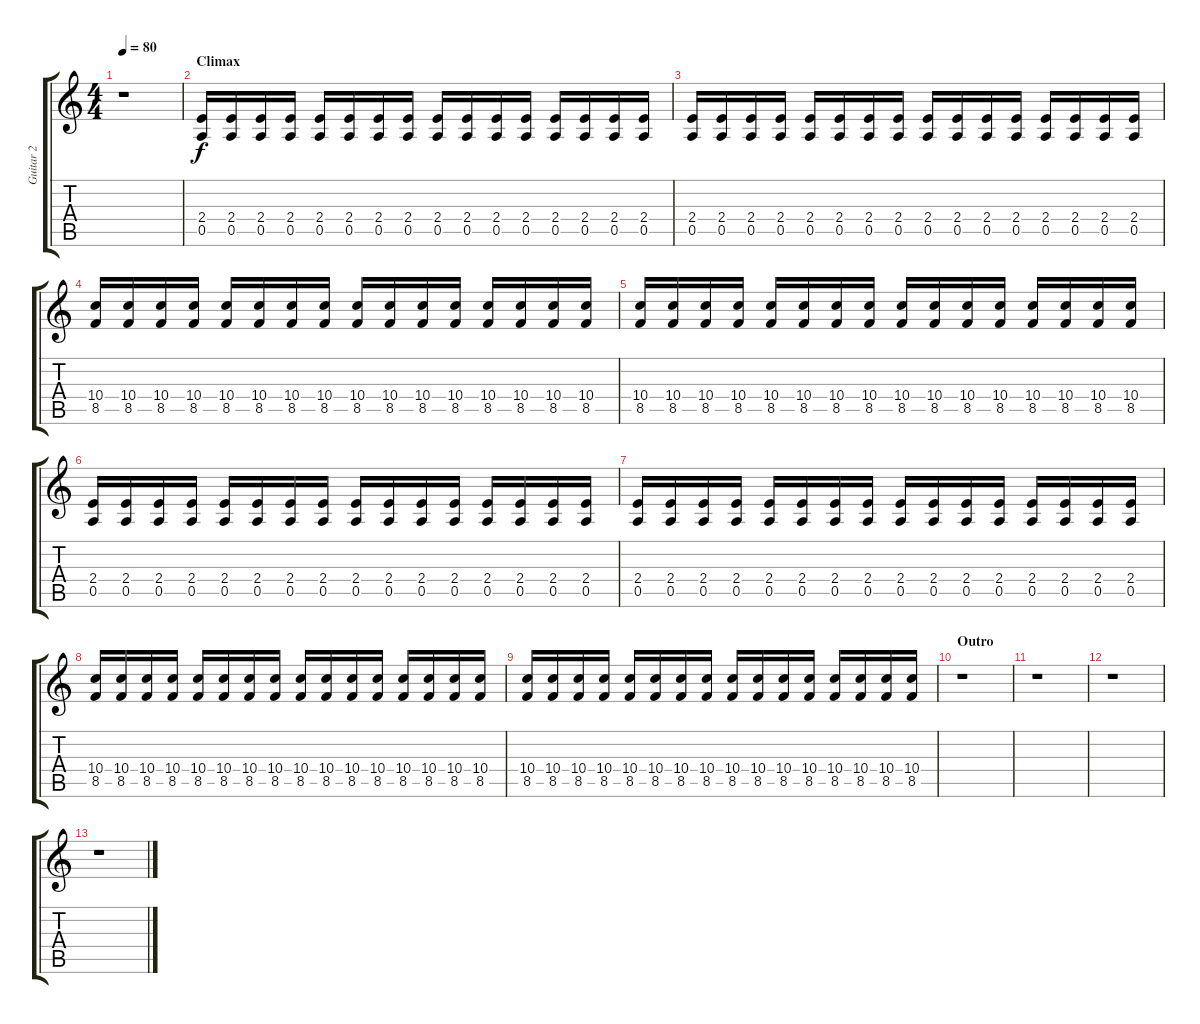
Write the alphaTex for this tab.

\track ("Guitar 2" "Guitar 2") {instrument distortionguitar}
\staff {score tabs}
\tuning (E4 B3 G3 D3 A2 E2) {hide}
\ts (4 4)
\tempo 80
\clef g2
\ks c
r.1{dy f} |
\section ("" "Climax")
(2.4 0.5).16 (2.4 0.5).16 (2.4 0.5).16 (2.4 0.5).16 (2.4 0.5).16 (2.4 0.5).16 (2.4 0.5).16 (2.4 0.5).16 (2.4 0.5).16 (2.4 0.5).16 (2.4 0.5).16 (2.4 0.5).16 (2.4 0.5).16 (2.4 0.5).16 (2.4 0.5).16 (2.4 0.5).16 |
(2.4 0.5).16 (2.4 0.5).16 (2.4 0.5).16 (2.4 0.5).16 (2.4 0.5).16 (2.4 0.5).16 (2.4 0.5).16 (2.4 0.5).16 (2.4 0.5).16 (2.4 0.5).16 (2.4 0.5).16 (2.4 0.5).16 (2.4 0.5).16 (2.4 0.5).16 (2.4 0.5).16 (2.4 0.5).16 |
(10.4 8.5).16 (10.4 8.5).16 (10.4 8.5).16 (10.4 8.5).16 (10.4 8.5).16 (10.4 8.5).16 (10.4 8.5).16 (10.4 8.5).16 (10.4 8.5).16 (10.4 8.5).16 (10.4 8.5).16 (10.4 8.5).16 (10.4 8.5).16 (10.4 8.5).16 (10.4 8.5).16 (10.4 8.5).16 |
(10.4 8.5).16 (10.4 8.5).16 (10.4 8.5).16 (10.4 8.5).16 (10.4 8.5).16 (10.4 8.5).16 (10.4 8.5).16 (10.4 8.5).16 (10.4 8.5).16 (10.4 8.5).16 (10.4 8.5).16 (10.4 8.5).16 (10.4 8.5).16 (10.4 8.5).16 (10.4 8.5).16 (10.4 8.5).16 |
(2.4 0.5).16 (2.4 0.5).16 (2.4 0.5).16 (2.4 0.5).16 (2.4 0.5).16 (2.4 0.5).16 (2.4 0.5).16 (2.4 0.5).16 (2.4 0.5).16 (2.4 0.5).16 (2.4 0.5).16 (2.4 0.5).16 (2.4 0.5).16 (2.4 0.5).16 (2.4 0.5).16 (2.4 0.5).16 |
(2.4 0.5).16 (2.4 0.5).16 (2.4 0.5).16 (2.4 0.5).16 (2.4 0.5).16 (2.4 0.5).16 (2.4 0.5).16 (2.4 0.5).16 (2.4 0.5).16 (2.4 0.5).16 (2.4 0.5).16 (2.4 0.5).16 (2.4 0.5).16 (2.4 0.5).16 (2.4 0.5).16 (2.4 0.5).16 |
(10.4 8.5).16 (10.4 8.5).16 (10.4 8.5).16 (10.4 8.5).16 (10.4 8.5).16 (10.4 8.5).16 (10.4 8.5).16 (10.4 8.5).16 (10.4 8.5).16 (10.4 8.5).16 (10.4 8.5).16 (10.4 8.5).16 (10.4 8.5).16 (10.4 8.5).16 (10.4 8.5).16 (10.4 8.5).16 |
(10.4 8.5).16 (10.4 8.5).16 (10.4 8.5).16 (10.4 8.5).16 (10.4 8.5).16 (10.4 8.5).16 (10.4 8.5).16 (10.4 8.5).16 (10.4 8.5).16 (10.4 8.5).16 (10.4 8.5).16 (10.4 8.5).16 (10.4 8.5).16 (10.4 8.5).16 (10.4 8.5).16 (10.4 8.5).16 |
\section ("" "Outro")
r.1 |
r.1 |
r.1 |
r.1
